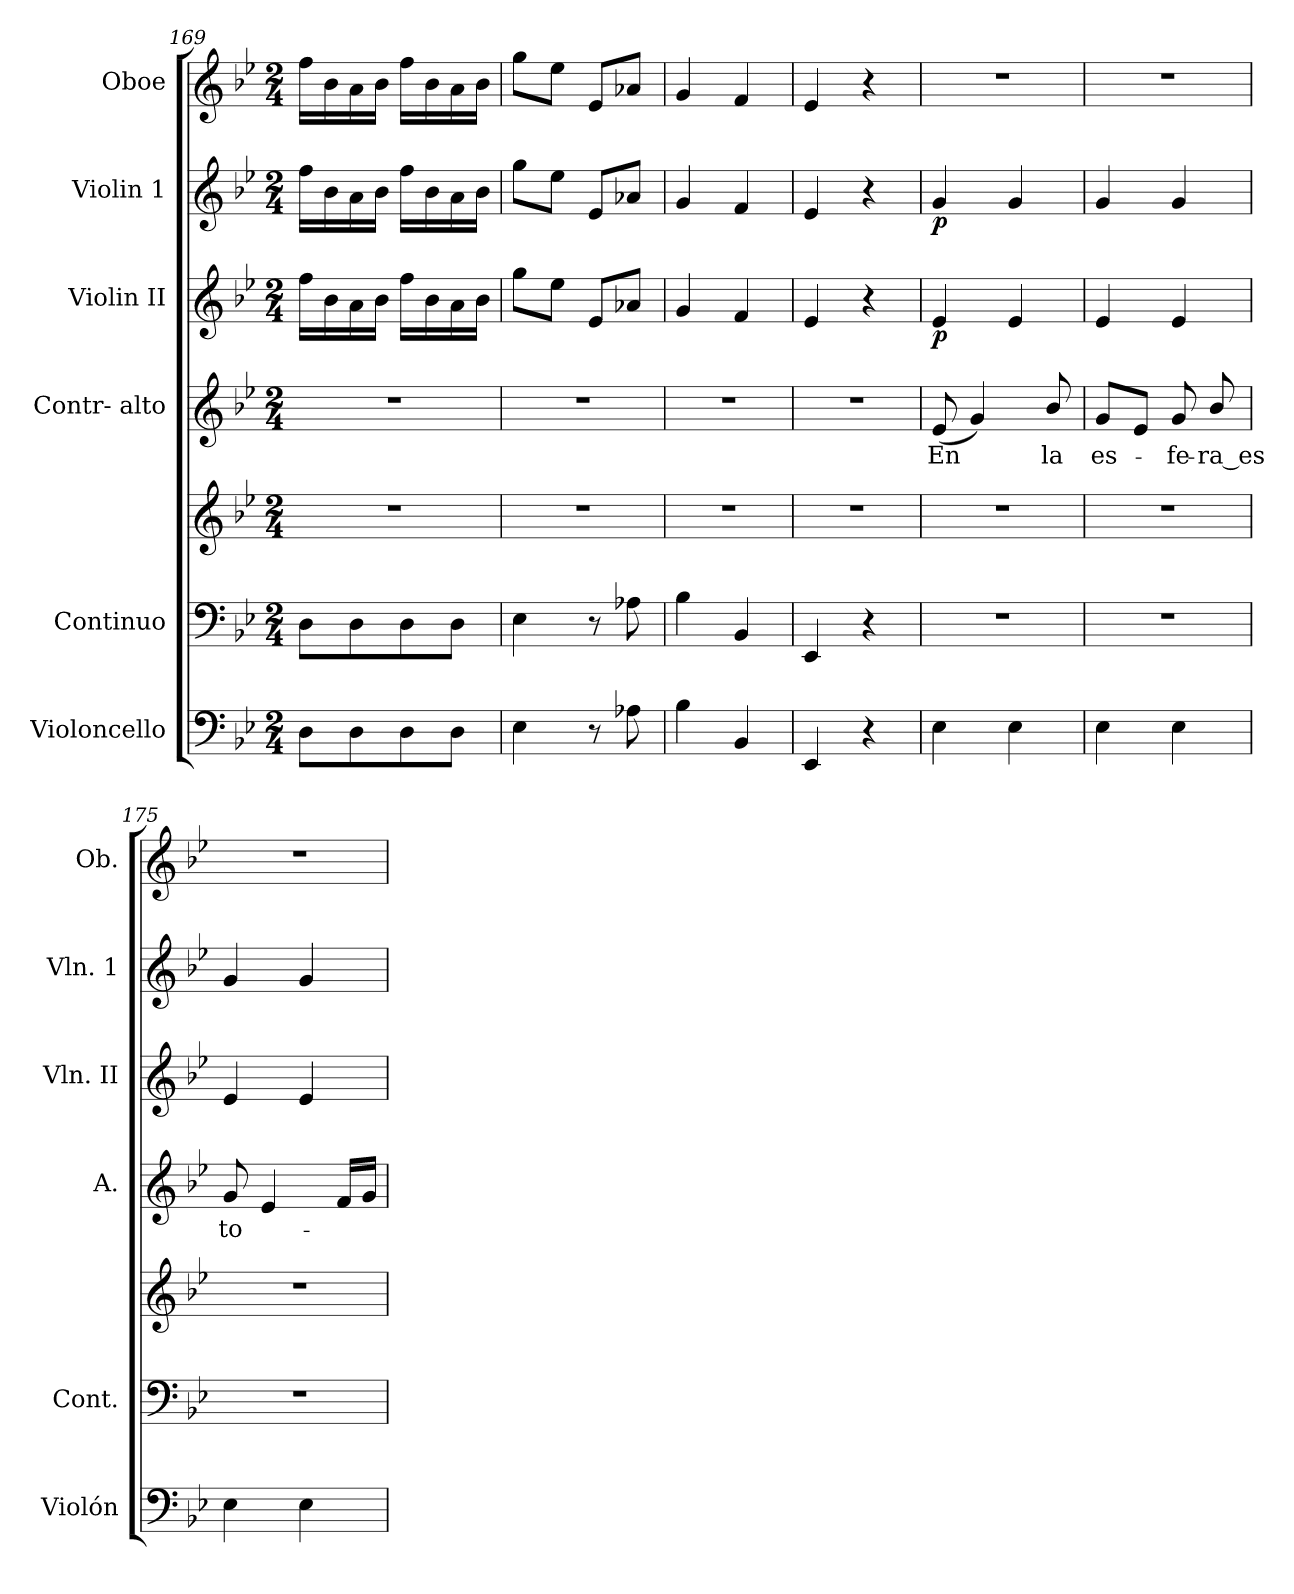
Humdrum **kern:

**kern	**kern	**kern	**kern	**text	**kern	**dynam	**kern	**dynam	**kern
*part6	*part5	*part5	*part4	*part4	*part3	*part3	*part2	*part2	*part1
*staff7	*staff6	*staff5	*staff4	*staff4	*staff3	*staff3	*staff2	*staff2	*staff1
*I"Violoncello	*I"Continuo	*	*I"Contr- alto	*	*I"Violin II	*	*I"Violin 1	*	*I"Oboe
*I'Violón	*I'Cont.	*	*I'A.	*	*I'Vln. II	*	*I'Vln. 1	*	*I'Ob.
!!LO:PB:g=z
*clefF4	*clefF4	*clefG2	*clefG2	*	*clefG2	*	*clefG2	*	*clefG2
*k[b-e-]	*k[b-e-]	*k[b-e-]	*k[b-e-]	*	*k[b-e-]	*	*k[b-e-]	*	*k[b-e-]
*B-:	*B-:	*B-:	*B-:	*	*B-:	*	*B-:	*	*B-:
*M2/4	*M2/4	*M2/4	*M2/4	*	*M2/4	*	*M2/4	*	*M2/4
=169	=169	=169	=169	=169	=169	=169	=169	=169	=169
!	!	!LO:N:vis=1	!LO:N:vis=1	!	!	!	!	!	!
8Di\L	8Di\L	2r	2r	.	16ffi\LL	.	16ffi\LL	.	16ffi\LL
.	.	.	.	.	16b-i\	.	16b-i\	.	16b-i\
8Di\	8Di\	.	.	.	16ai\	.	16ai\	.	16ai\
.	.	.	.	.	16b-i\JJ	.	16b-i\JJ	.	16b-i\JJ
8Di\	8Di\	.	.	.	16ffi\LL	.	16ffi\LL	.	16ffi\LL
.	.	.	.	.	16b-i\	.	16b-i\	.	16b-i\
8Di\J	8Di\J	.	.	.	16ai\	.	16ai\	.	16ai\
.	.	.	.	.	16b-i\JJ	.	16b-i\JJ	.	16b-i\JJ
=170	=170	=170	=170	=170	=170	=170	=170	=170	=170
!	!	!LO:N:vis=1	!LO:N:vis=1	!	!	!	!	!	!
4E-i\	4E-i\	2r	2r	.	8ggi\L	.	8ggi\L	.	8ggi\L
.	.	.	.	.	8ee-i\J	.	8ee-i\J	.	8ee-i\J
8r	8r	.	.	.	8e-i/L	.	8e-i/L	.	8e-i/L
8A-Xi\	8A-Xi\	.	.	.	8a-Xi/J	.	8a-Xi/J	.	8a-Xi/J
=171	=171	=171	=171	=171	=171	=171	=171	=171	=171
!	!	!LO:N:vis=1	!LO:N:vis=1	!	!	!	!	!	!
4B-i\	4B-i\	2r	2r	.	4gi/	.	4gi/	.	4gi/
4BB-i/	4BB-i/	.	.	.	4fi/	.	4fi/	.	4fi/
=172	=172	=172	=172	=172	=172	=172	=172	=172	=172
!	!	!LO:N:vis=1	!LO:N:vis=1	!	!	!	!	!	!
4EE-i/	4EE-i/	2r	2r	.	4e-i/	.	4e-i/	.	4e-i/
4r	4r	.	.	.	4r	.	4r	.	4r
=173	=173	=173	=173	=173	=173	=173	=173	=173	=173
!	!LO:N:vis=1	!LO:N:vis=1	!	!	!	!	!	!	!
!	!	!	!	!LO:LY:b:color=#000000	!	!	!	!	!LO:N:vis=1
4E-i\	2r	2r	(8e-i/	En	4e-i/	p	4gi/	p	2r
.	.	.	4gi/)	.	.	.	.	.	.
4E-i\	.	.	.	.	4e-i/	.	4gi/	.	.
!	!	!	!	!LO:LY:b:color=#000000	!	!	!	!	!
.	.	.	8b-i/	la	.	.	.	.	.
=174	=174	=174	=174	=174	=174	=174	=174	=174	=174
!	!LO:N:vis=1	!LO:N:vis=1	!	!	!	!	!	!	!
!	!	!	!	!LO:LY:b:color=#000000	!	!	!	!	!LO:N:vis=1
4E-i\	2r	2r	8gi/L	es-	4e-i/	.	4gi/	.	2r
.	.	.	8e-i/J	.	.	.	.	.	.
!	!	!	!	!LO:LY:b:color=#000000	!	!	!	!	!
4E-i\	.	.	8gi/	-fe-	4e-i/	.	4gi/	.	.
!	!	!	!	!LO:LY:b:color=#000000	!	!	!	!	!
.	.	.	8b-i/	-ra_es	.	.	.	.	.
=175	=175	=175	=175	=175	=175	=175	=175	=175	=175
!	!LO:N:vis=1	!LO:N:vis=1	!	!	!	!	!	!	!
!	!	!	!	!LO:LY:b:color=#000000	!	!	!	!	!LO:N:vis=1
4E-i\	2r	2r	8gi/	to-	4e-i/	.	4gi/	.	2r
.	.	.	4e-i/	.	.	.	.	.	.
4E-i\	.	.	.	.	4e-i/	.	4gi/	.	.
.	.	.	16fi/LL	.	.	.	.	.	.
.	.	.	16gi/JJ	.	.	.	.	.	.
=	=	=	=	=	=	=	=	=	=
*-	*-	*-	*-	*-	*-	*-	*-	*-	*-
